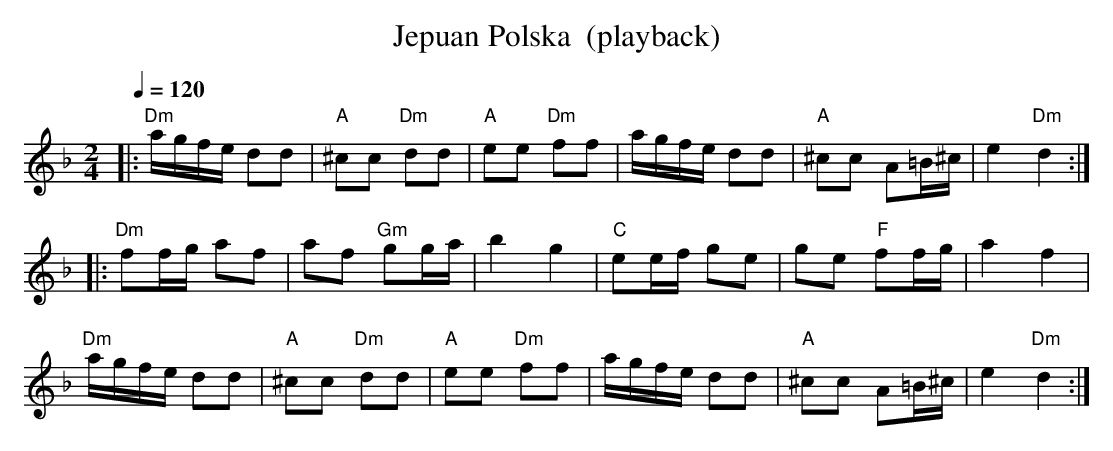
X:1
T:Jepuan Polska  (playback)
M:2/4
L:1/8
Q:1/4=120
K:Dm
|: "Dm" a/2g/2f/2e/2 dd | "A" ^cc "Dm" dd | "A" ee "Dm" ff |
a/2g/2f/2e/2 dd | "A" ^cc A=B/2^c/2 | e2 "Dm" d2 :| !
|: "Dm" ff/2g/2 af | af "Gm" gg/2a/2 | b2 g2 |
"C" ee/2f/2 ge | ge "F" ff/2g/2 | a2 f2 | !
"Dm" a/2g/2f/2e/2 dd | "A" ^cc "Dm" dd | "A" ee "Dm" ff |
a/2g/2f/2e/2 dd | "A" ^cc A=B/2^c/2 | e2 "Dm" d2 :|
